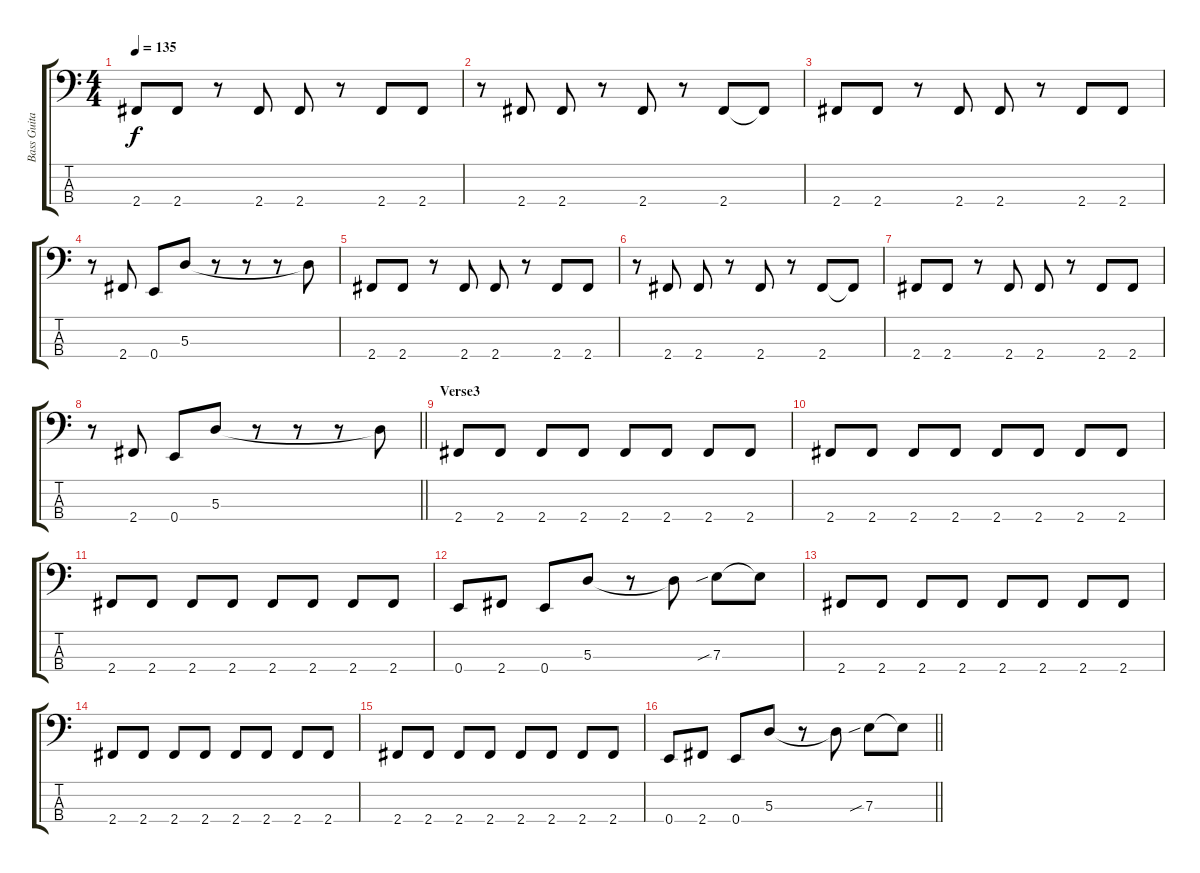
\track ("Bass Guitar" "Bass Guita") {instrument electricbassfinger}
\staff {score tabs}
\tuning (G2 D2 A1 E1) {hide}
\ts (4 4)
\tempo 135
\clef f4
\ks c
2.4.8{dy f} 2.4.8 r.8 2.4.8 2.4.8 r.8 2.4.8 2.4.8 |
r.8 2.4.8 2.4.8 r.8 2.4.8 r.8 2.4.8 2.4{t}.8 |
2.4.8 2.4.8 r.8 2.4.8 2.4.8 r.8 2.4.8 2.4.8 |
r.8 2.4.8 0.4.8 5.3.8 r.8 r.8 r.8 5.3{t}.8 |
2.4.8 2.4.8 r.8 2.4.8 2.4.8 r.8 2.4.8 2.4.8 |
r.8 2.4.8 2.4.8 r.8 2.4.8 r.8 2.4.8 2.4{t}.8 |
2.4.8 2.4.8 r.8 2.4.8 2.4.8 r.8 2.4.8 2.4.8 |
\barLineRight lightlight
r.8 2.4.8 0.4.8 5.3.8 r.8 r.8 r.8 5.3{t}.8 |
\section ("" "Verse3")
2.4.8 2.4.8 2.4.8 2.4.8 2.4.8 2.4.8 2.4.8 2.4.8 |
2.4.8 2.4.8 2.4.8 2.4.8 2.4.8 2.4.8 2.4.8 2.4.8 |
2.4.8 2.4.8 2.4.8 2.4.8 2.4.8 2.4.8 2.4.8 2.4.8 |
0.4.8 2.4.8 0.4.8 5.3.8 r.8 5.3{t}.8 7.3{sib}.8 7.3{t}.8 |
2.4.8 2.4.8 2.4.8 2.4.8 2.4.8 2.4.8 2.4.8 2.4.8 |
2.4.8 2.4.8 2.4.8 2.4.8 2.4.8 2.4.8 2.4.8 2.4.8 |
2.4.8 2.4.8 2.4.8 2.4.8 2.4.8 2.4.8 2.4.8 2.4.8 |
\barLineRight lightlight
0.4.8 2.4.8 0.4.8 5.3.8 r.8 5.3{t}.8 7.3{sib}.8 7.3{t}.8
